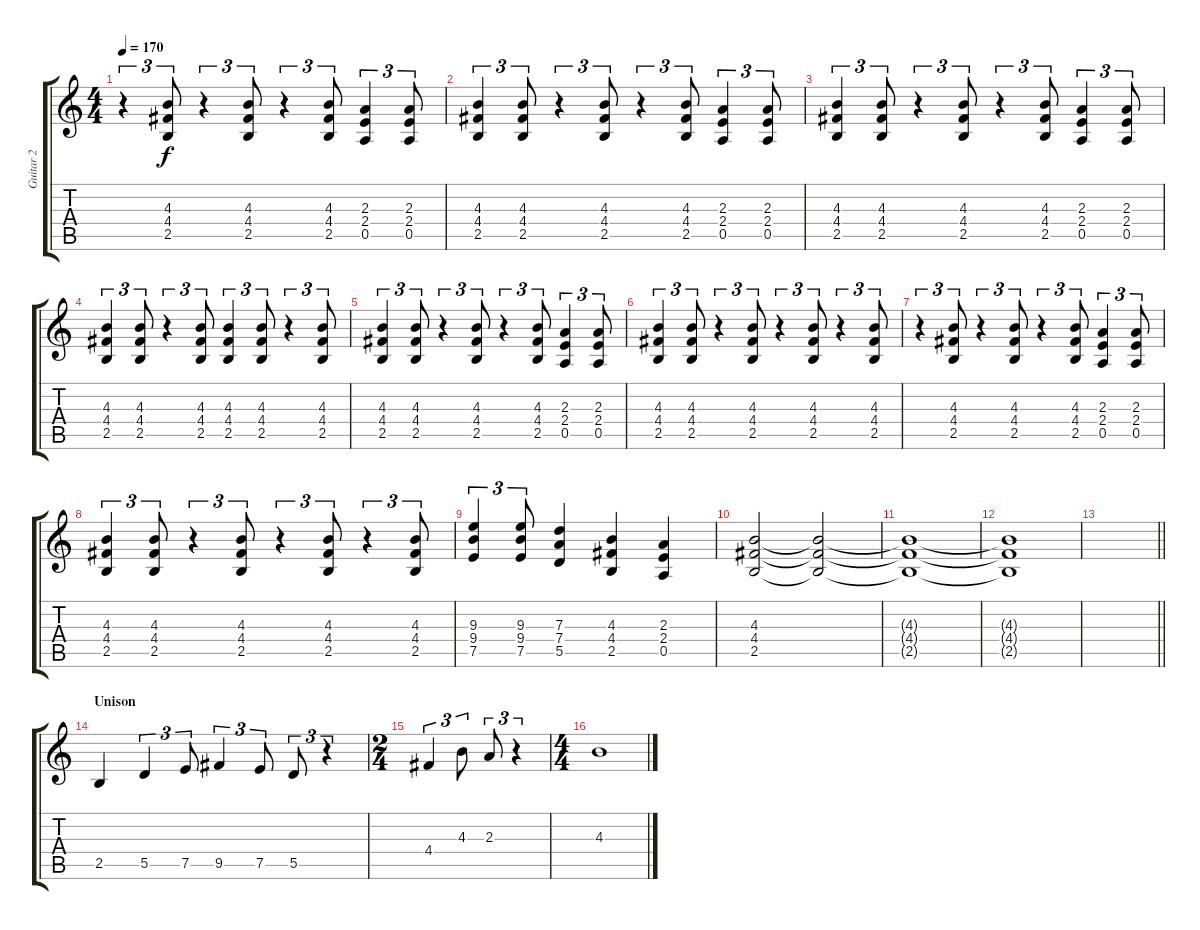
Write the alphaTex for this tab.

\track ("Guitar 2" "Guitar 2") {instrument distortionguitar}
\staff {score tabs}
\tuning (E4 B3 G3 D3 A2 E2) {hide}
\ts (4 4)
\tempo 170
\clef g2
\ks c
r.4{tu (3 2) dy f} (4.3 4.4 2.5).8{tu (3 2)} r.4{tu (3 2)} (4.3 4.4 2.5).8{tu (3 2)} r.4{tu (3 2)} (4.3 4.4 2.5).8{tu (3 2)} (2.3 2.4 0.5).4{tu (3 2)} (2.3 2.4 0.5).8{tu (3 2)} |
(4.3 4.4 2.5).4{tu (3 2)} (4.3 4.4 2.5).8{tu (3 2)} r.4{tu (3 2)} (4.3 4.4 2.5).8{tu (3 2)} r.4{tu (3 2)} (4.3 4.4 2.5).8{tu (3 2)} (2.3 2.4 0.5).4{tu (3 2)} (2.3 2.4 0.5).8{tu (3 2)} |
(4.3 4.4 2.5).4{tu (3 2)} (4.3 4.4 2.5).8{tu (3 2)} r.4{tu (3 2)} (4.3 4.4 2.5).8{tu (3 2)} r.4{tu (3 2)} (4.3 4.4 2.5).8{tu (3 2)} (2.3 2.4 0.5).4{tu (3 2)} (2.3 2.4 0.5).8{tu (3 2)} |
(4.3 4.4 2.5).4{tu (3 2)} (4.3 4.4 2.5).8{tu (3 2)} r.4{tu (3 2)} (4.3 4.4 2.5).8{tu (3 2)} (4.3 4.4 2.5).4{tu (3 2)} (4.3 4.4 2.5).8{tu (3 2)} r.4{tu (3 2)} (4.3 4.4 2.5).8{tu (3 2)} |
(4.3 4.4 2.5).4{tu (3 2)} (4.3 4.4 2.5).8{tu (3 2)} r.4{tu (3 2)} (4.3 4.4 2.5).8{tu (3 2)} r.4{tu (3 2)} (4.3 4.4 2.5).8{tu (3 2)} (2.3 2.4 0.5).4{tu (3 2)} (2.3 2.4 0.5).8{tu (3 2)} |
(4.3 4.4 2.5).4{tu (3 2)} (4.3 4.4 2.5).8{tu (3 2)} r.4{tu (3 2)} (4.3 4.4 2.5).8{tu (3 2)} r.4{tu (3 2)} (4.3 4.4 2.5).8{tu (3 2)} r.4{tu (3 2)} (4.3 4.4 2.5).8{tu (3 2)} |
r.4{tu (3 2)} (4.3 4.4 2.5).8{tu (3 2)} r.4{tu (3 2)} (4.3 4.4 2.5).8{tu (3 2)} r.4{tu (3 2)} (4.3 4.4 2.5).8{tu (3 2)} (2.3 2.4 0.5).4{tu (3 2)} (2.3 2.4 0.5).8{tu (3 2)} |
(4.3 4.4 2.5).4{tu (3 2)} (4.3 4.4 2.5).8{tu (3 2)} r.4{tu (3 2)} (4.3 4.4 2.5).8{tu (3 2)} r.4{tu (3 2)} (4.3 4.4 2.5).8{tu (3 2)} r.4{tu (3 2)} (4.3 4.4 2.5).8{tu (3 2)} |
(9.3 9.4 7.5).4{tu (3 2)} (9.3 9.4 7.5).8{tu (3 2)} (7.3 7.4 5.5).4 (4.3 4.4 2.5).4 (2.3 2.4 0.5).4 |
(4.3 4.4 2.5).2 (4.3{t} 4.4{t} 2.5{t}).2{volume 1} |
(4.3{t} 4.4{t} 2.5{t}).1 |
(4.3{t} 4.4{t} 2.5{t}).1 |
\barLineRight lightlight
|
\section ("" "Unison")
2.5.4{volume 11} 5.5.4{tu (3 2)} 7.5.8{tu (3 2)} 9.5.4{tu (3 2)} 7.5.8{tu (3 2)} 5.5.8{tu (3 2)} r.4{tu (3 2)} |
\ts (2 4)
4.4.4{tu (3 2)} 4.3.8{tu (3 2)} 2.3.8{tu (3 2)} r.4{tu (3 2)} |
\ts (4 4)
4.3.1
